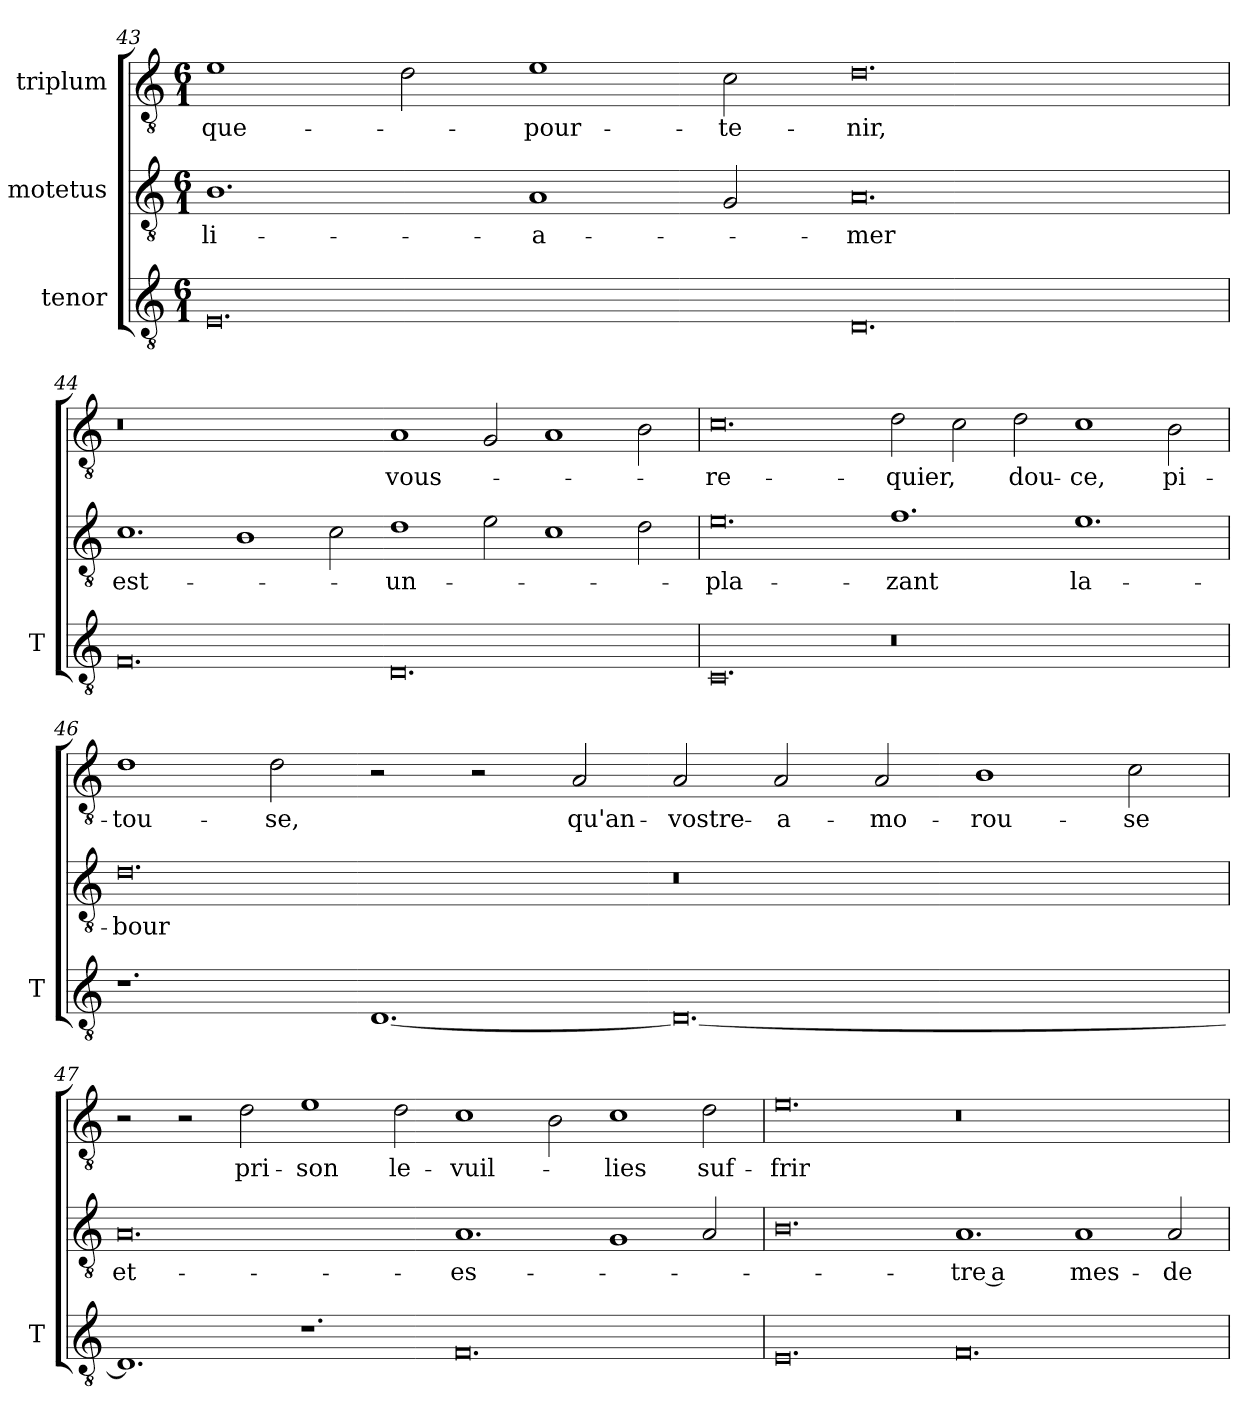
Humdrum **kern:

**kern	**kern	**text	**kern	**text
*part3	*part2	*part2	*part1	*part1
*staff3	*staff2	*staff2	*staff1	*staff1
*I"tenor	*I"motetus	*	*I"triplum	*
*I'T	*	*	*	*
*clefGv2	*clefGv2	*	*clefGv2	*
*k[]	*k[]	*	*k[]	*
*C:	*C:	*	*C:	*
*M6/1	*M6/1	*	*M6/1	*
=43	=43	=43	=43	=43
0.E/	1.B\	li-	1e\	que-
.	.	.	2d\	.
.	1A/	a-	1e\	pour-
.	2G/	.	2c\	te-
0.D/	0.A/	-mer	0.d\	-nir,
=44	=44	=44	=44	=44
0.F/	1.c\	est-	0.r	.
.	1B\	.	.	.
.	2c\	.	.	.
0.D/	1d\	un-	1A/	vous-
.	2e\	.	2G/	.
.	1c\	.	1A/	.
.	2d\	.	2B\	.
!!LO:PB:g=z
=45	=45	=45	=45	=45
0.C/	0.e\	pla-	0.c\	re-
0.r	1.f\	-zant	2d\	-quier,
.	.	.	2c\	.
.	.	.	2d\	dou-
.	1.e\	la-	1c\	-ce,
.	.	.	2B\	pi-
=46	=46	=46	=46	=46
1.r	0.d\	-bour	1d\	-tou-
.	.	.	2d\	-se,
[1.D/	.	.	2r	.
.	.	.	2r	.
.	.	.	2A/	qu'an-
0.D/_	0.r	.	2A/	vostre-
.	.	.	2A/	a-
.	.	.	2A/	-mo-
.	.	.	1B\	-rou-
.	.	.	2c\	-se
=47	=47	=47	=47	=47
1.D/]	0.A/	et-	2r	.
.	.	.	2r	.
.	.	.	2d\	pri-
1.r	.	.	1e\	-son
.	.	.	2d\	le-
0.F/	1.A/	es-	1c\	vuil-
.	.	.	2B\	.
.	1G/	.	1c\	-lies
.	2A/	.	2d\	suf-
=48	=48	=48	=48	=48
0.E/	0.B\	.	0.e\	-frir
0.F/	1.A/	-tre a	0.r	.
.	1A/	mes-	.	.
.	2A/	de-	.	.
=	=	=	=	=
*-	*-	*-	*-	*-
